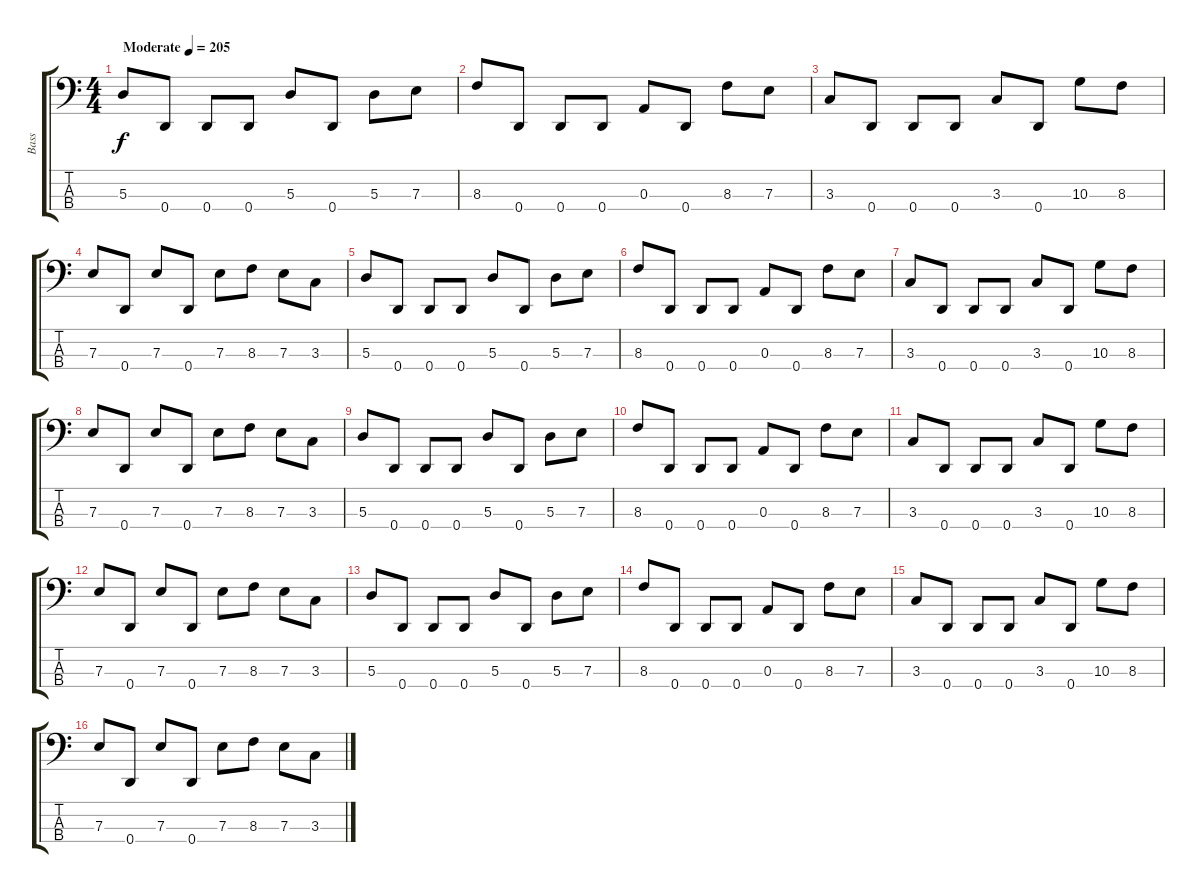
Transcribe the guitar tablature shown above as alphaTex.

\track ("Bass" "Bass") {instrument electricbasspick}
\staff {score tabs}
\tuning (G2 D2 A1 D1) {hide}
\ts (4 4)
\tempo (205 "Moderate")
\clef f4
\ks c
5.3.8{dy f instrument electricbasspick} 0.4.8 0.4.8 0.4.8 5.3.8 0.4.8 5.3.8 7.3.8 |
8.3.8 0.4.8 0.4.8 0.4.8 0.3.8 0.4.8 8.3.8 7.3.8 |
3.3.8 0.4.8 0.4.8 0.4.8 3.3.8 0.4.8 10.3.8 8.3.8 |
7.3.8 0.4.8 7.3.8 0.4.8 7.3.8 8.3.8 7.3.8 3.3.8 |
5.3.8 0.4.8 0.4.8 0.4.8 5.3.8 0.4.8 5.3.8 7.3.8 |
8.3.8 0.4.8 0.4.8 0.4.8 0.3.8 0.4.8 8.3.8 7.3.8 |
3.3.8 0.4.8 0.4.8 0.4.8 3.3.8 0.4.8 10.3.8 8.3.8 |
7.3.8 0.4.8 7.3.8 0.4.8 7.3.8 8.3.8 7.3.8 3.3.8 |
5.3.8 0.4.8 0.4.8 0.4.8 5.3.8 0.4.8 5.3.8 7.3.8 |
8.3.8 0.4.8 0.4.8 0.4.8 0.3.8 0.4.8 8.3.8 7.3.8 |
3.3.8 0.4.8 0.4.8 0.4.8 3.3.8 0.4.8 10.3.8 8.3.8 |
7.3.8 0.4.8 7.3.8 0.4.8 7.3.8 8.3.8 7.3.8 3.3.8 |
5.3.8 0.4.8 0.4.8 0.4.8 5.3.8 0.4.8 5.3.8 7.3.8 |
8.3.8 0.4.8 0.4.8 0.4.8 0.3.8 0.4.8 8.3.8 7.3.8 |
3.3.8 0.4.8 0.4.8 0.4.8 3.3.8 0.4.8 10.3.8 8.3.8 |
7.3.8 0.4.8 7.3.8 0.4.8 7.3.8 8.3.8 7.3.8 3.3.8
